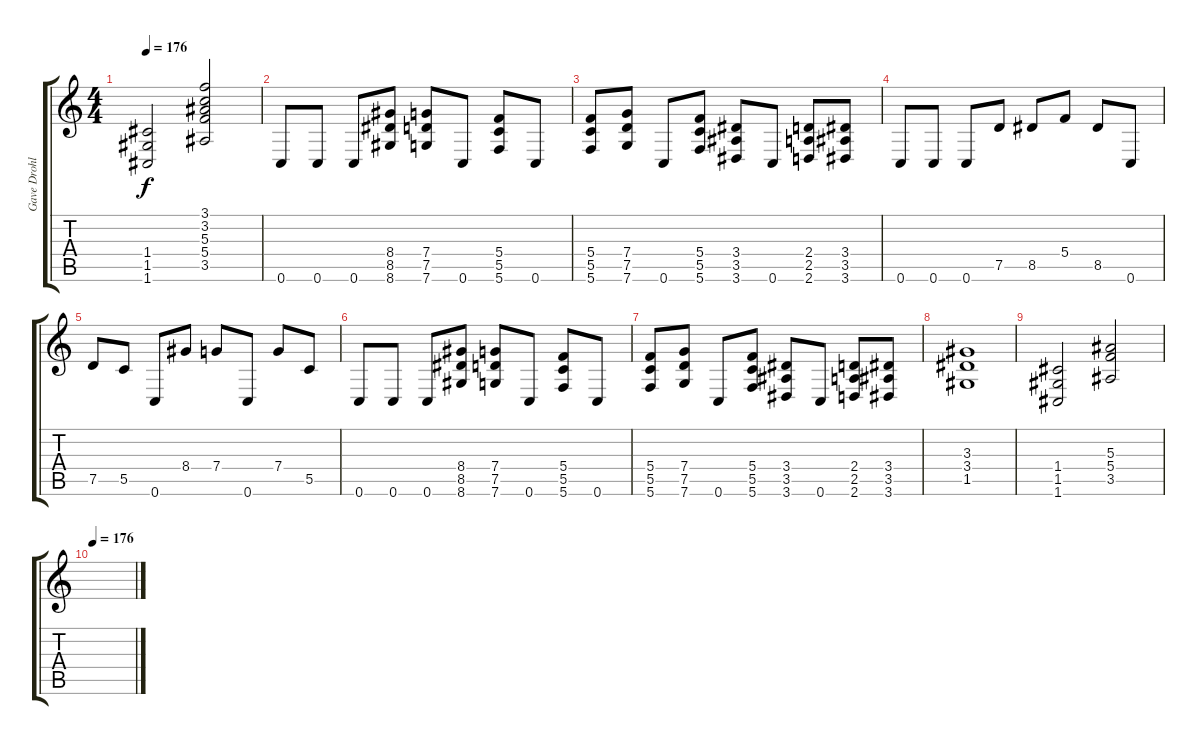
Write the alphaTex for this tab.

\track ("Gave Drohl" "Gave Drohl") {instrument distortionguitar}
\staff {score tabs}
\tuning (D4 A3 F3 C3 G2 C2) {hide}
\ts (4 4)
\tempo 176
\clef g2
\ks c
(1.4 1.5 1.6).2{dy f} (3.1 3.2 5.3 5.4 3.5).2 |
0.6.8 0.6.8 0.6.8 (8.4 8.5 8.6).8 (7.4 7.5 7.6).8 0.6.8 (5.4 5.5 5.6).8 0.6.8 |
(5.4 5.5 5.6).8 (7.4 7.5 7.6).8 0.6.8 (5.4 5.5 5.6).8 (3.4 3.5 3.6).8 0.6.8 (2.4 2.5 2.6).8 (3.4 3.5 3.6).8 |
0.6.8 0.6.8 0.6.8 7.5.8 8.5.8 5.4.8 8.5.8 0.6.8 |
7.5.8 5.5.8 0.6.8 8.4.8 7.4.8 0.6.8 7.4.8 5.5.8 |
0.6.8 0.6.8 0.6.8 (8.4 8.5 8.6).8 (7.4 7.5 7.6).8 0.6.8 (5.4 5.5 5.6).8 0.6.8 |
(5.4 5.5 5.6).8 (7.4 7.5 7.6).8 0.6.8 (5.4 5.5 5.6).8 (3.4 3.5 3.6).8 0.6.8 (2.4 2.5 2.6).8 (3.4 3.5 3.6).8 |
(3.3 3.4 1.5).1 |
(1.4 1.5 1.6).2 (5.3 5.4 3.5).2 |
\tempo 176
